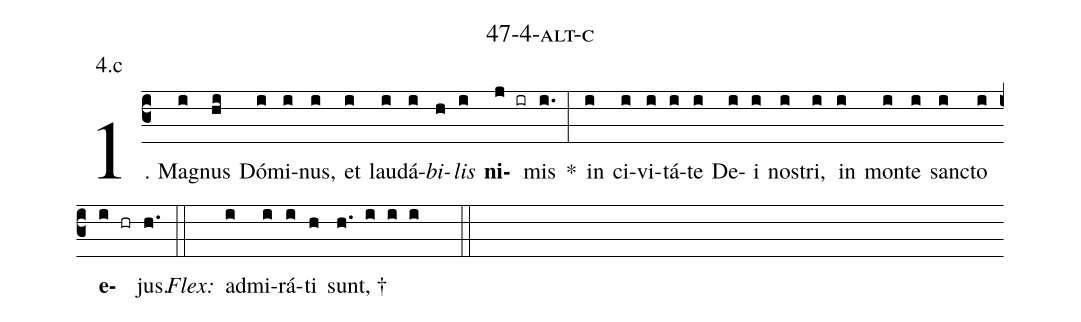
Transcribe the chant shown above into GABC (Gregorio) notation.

name: 47-4-alt-c;
annotation: 4.c;
%%
(c3)1. Ma(i)gnus(hi) Dó(i)mi(i)nus,(i) et(i) lau(i)dá(i)<i>bi</i>(h)<i>lis</i>(i) <b>ni</b>(j ir)mis(i.) *(:) in(i) ci(i)vi(i)tá(i)te(i) De(i)i(i) nos(i)tri,(i) in(i) mon(i)te(i) sanc(i)to(i) <b>e</b>(i hr)jus.(h.) (::)
<i>Flex:</i>()  ad(i)mi(i)rá(i)ti(h) sunt, †(h. i i i  ::)
